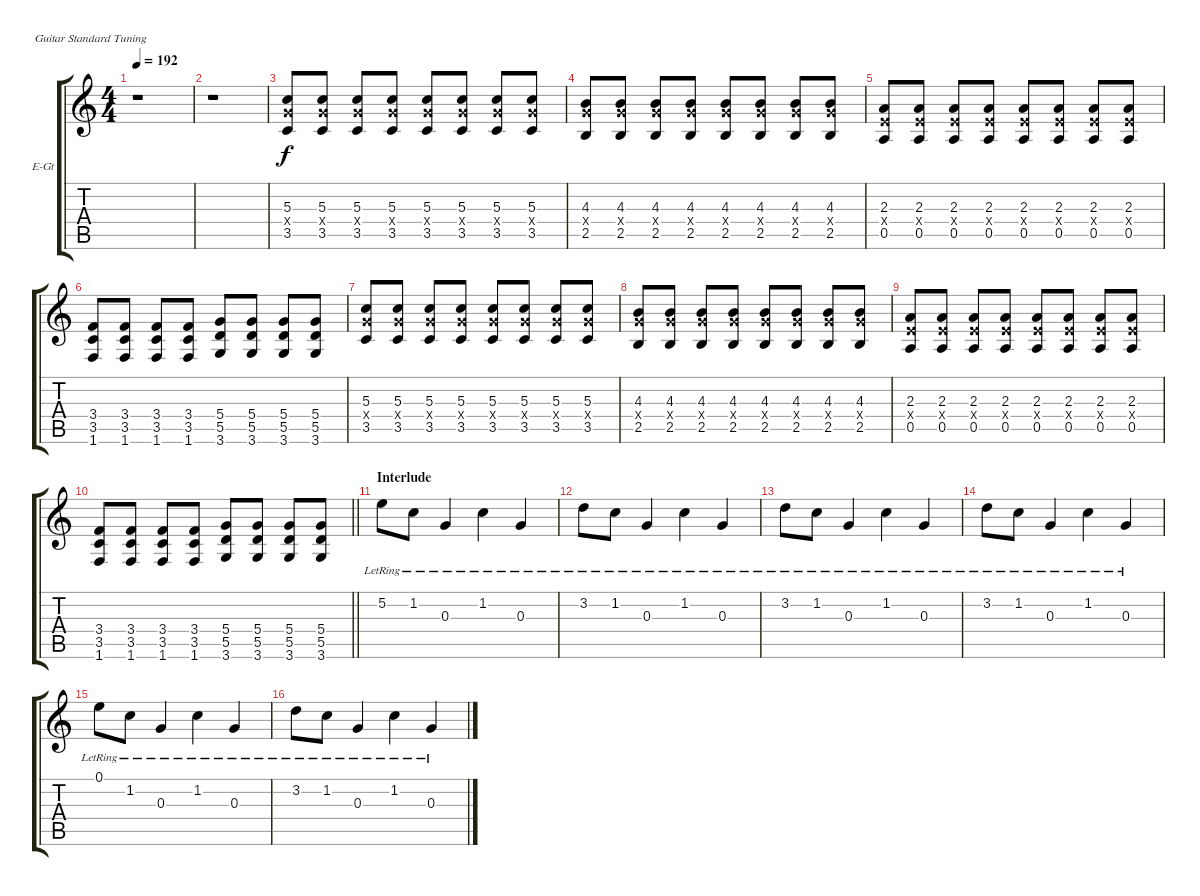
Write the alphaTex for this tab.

\defaultSystemsLayout 4
\bracketExtendMode groupsimilarinstruments
\firstSystemTrackNameOrientation horizontal
\otherSystemsTrackNameOrientation horizontal
\track ("Guitar 1" "E-Gt") {instrument overdrivenguitar}
\staff {score tabs}
\tuning (E4 B3 G3 D3 A2 E2)
\ts (4 4)
\tempo 192
\clef g2
\ks c
r.1{dy f} |
r.1 |
(3.5 5.4{x} 5.3).8 (3.5 5.4{x} 5.3).8 (3.5 5.4{x} 5.3).8 (3.5 5.4{x} 5.3).8 (3.5 5.4{x} 5.3).8 (3.5 5.4{x} 5.3).8 (3.5 5.4{x} 5.3).8 (3.5 5.4{x} 5.3).8 |
(2.5 5.4{x} 4.3).8 (2.5 5.4{x} 4.3).8 (2.5 5.4{x} 4.3).8 (2.5 5.4{x} 4.3).8 (2.5 5.4{x} 4.3).8 (2.5 5.4{x} 4.3).8 (2.5 5.4{x} 4.3).8 (2.5 5.4{x} 4.3).8 |
(0.5 2.4{x} 2.3).8 (0.5 2.4{x} 2.3).8 (0.5 2.4{x} 2.3).8 (0.5 2.4{x} 2.3).8 (0.5 2.4{x} 2.3).8 (0.5 2.4{x} 2.3).8 (0.5 2.4{x} 2.3).8 (0.5 2.4{x} 2.3).8 |
(1.6 3.5 3.4).8 (1.6 3.5 3.4).8 (1.6 3.5 3.4).8 (1.6 3.5 3.4).8 (3.6 5.5 5.4).8 (3.6 5.5 5.4).8 (3.6 5.5 5.4).8 (3.6 5.5 5.4).8 |
(3.5 5.4{x} 5.3).8 (3.5 5.4{x} 5.3).8 (3.5 5.4{x} 5.3).8 (3.5 5.4{x} 5.3).8 (3.5 5.4{x} 5.3).8 (3.5 5.4{x} 5.3).8 (3.5 5.4{x} 5.3).8 (3.5 5.4{x} 5.3).8 |
(2.5 5.4{x} 4.3).8 (2.5 5.4{x} 4.3).8 (2.5 5.4{x} 4.3).8 (2.5 5.4{x} 4.3).8 (2.5 5.4{x} 4.3).8 (2.5 5.4{x} 4.3).8 (2.5 5.4{x} 4.3).8 (2.5 5.4{x} 4.3).8 |
(0.5 2.4{x} 2.3).8 (0.5 2.4{x} 2.3).8 (0.5 2.4{x} 2.3).8 (0.5 2.4{x} 2.3).8 (0.5 2.4{x} 2.3).8 (0.5 2.4{x} 2.3).8 (0.5 2.4{x} 2.3).8 (0.5 2.4{x} 2.3).8 |
\barLineRight lightlight
(1.6 3.5 3.4).8 (1.6 3.5 3.4).8 (1.6 3.5 3.4).8 (1.6 3.5 3.4).8 (3.6 5.5 5.4).8 (3.6 5.5 5.4).8 (3.6 5.5 5.4).8 (3.6 5.5 5.4).8 |
\section ("" "Interlude")
5.2{lr}.8 1.2{lr}.8 0.3{lr}.4 1.2{lr}.4 0.3{lr}.4 |
3.2{lr}.8 1.2{lr}.8 0.3{lr}.4 1.2{lr}.4 0.3{lr}.4 |
3.2{lr}.8 1.2{lr}.8 0.3{lr}.4 1.2{lr}.4 0.3{lr}.4 |
3.2{lr}.8 1.2{lr}.8 0.3{lr}.4 1.2{lr}.4 0.3{lr}.4 |
0.1{lr}.8 1.2{lr}.8 0.3{lr}.4 1.2{lr}.4 0.3{lr}.4 |
3.2{lr}.8 1.2{lr}.8 0.3{lr}.4 1.2{lr}.4 0.3{lr}.4
